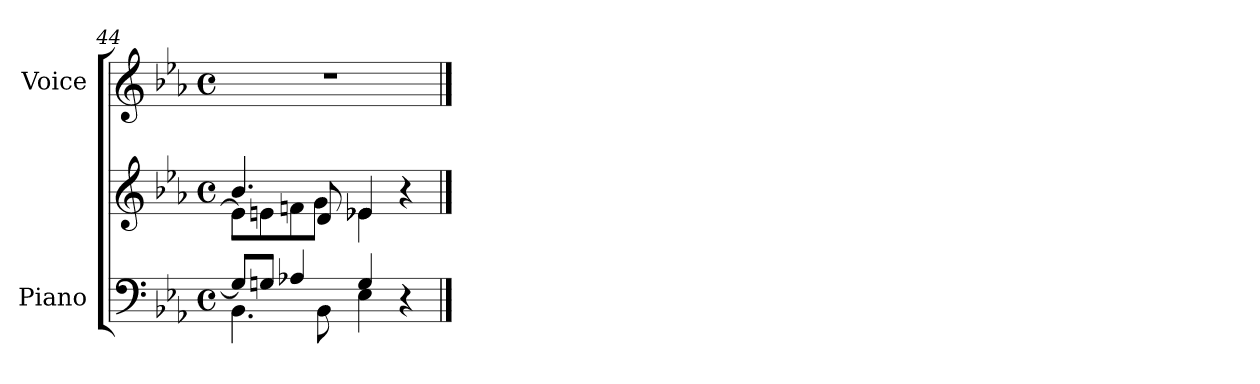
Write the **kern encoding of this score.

**kern	**kern	**kern
*part2	*part2	*part1
*staff3	*staff2	*staff1
*I"Piano	*	*I"Voice
*I'Pno	*	*
*clefF4	*clefG2	*clefG2
*k[b-e-a-]	*k[b-e-a-]	*k[b-e-a-]
*M4/4	*M4/4	*M4/4
*met(c)	*met(c)	*met(c)
=44	=44	=44
*^	*^	*
8G-/L]	4.BB-\	4.b-/	8e-\L]	1r
8Gn/J	.	.	8en\	.
4A-X/	.	.	8fn\	.
.	8BB-\	8d/	8g\J	.
4G/	4E-\	4e-X/	4e-\	.
4r	4ryy	4r	4ryy	.
*v	*v	*	*	*
*	*v	*v	*
==	==	==
*-	*-	*-
